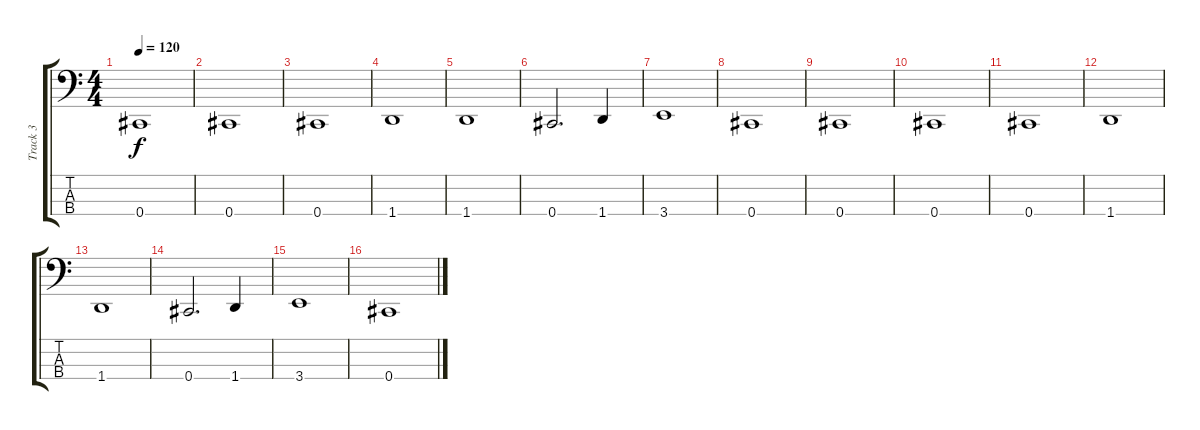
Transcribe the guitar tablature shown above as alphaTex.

\track ("Track 3" "Track 3") {instrument electricbassfinger}
\staff {score tabs}
\tuning (E2 B1 Gb1 Db1) {hide}
\ts (4 4)
\tempo 120
\clef f4
\ks c
0.4.1{dy f} |
0.4.1 |
0.4.1 |
1.4.1 |
1.4.1 |
0.4.2{d} 1.4.4 |
3.4.1 |
0.4.1 |
0.4.1 |
0.4.1 |
0.4.1 |
1.4.1 |
1.4.1 |
0.4.2{d} 1.4.4 |
3.4.1 |
0.4.1
